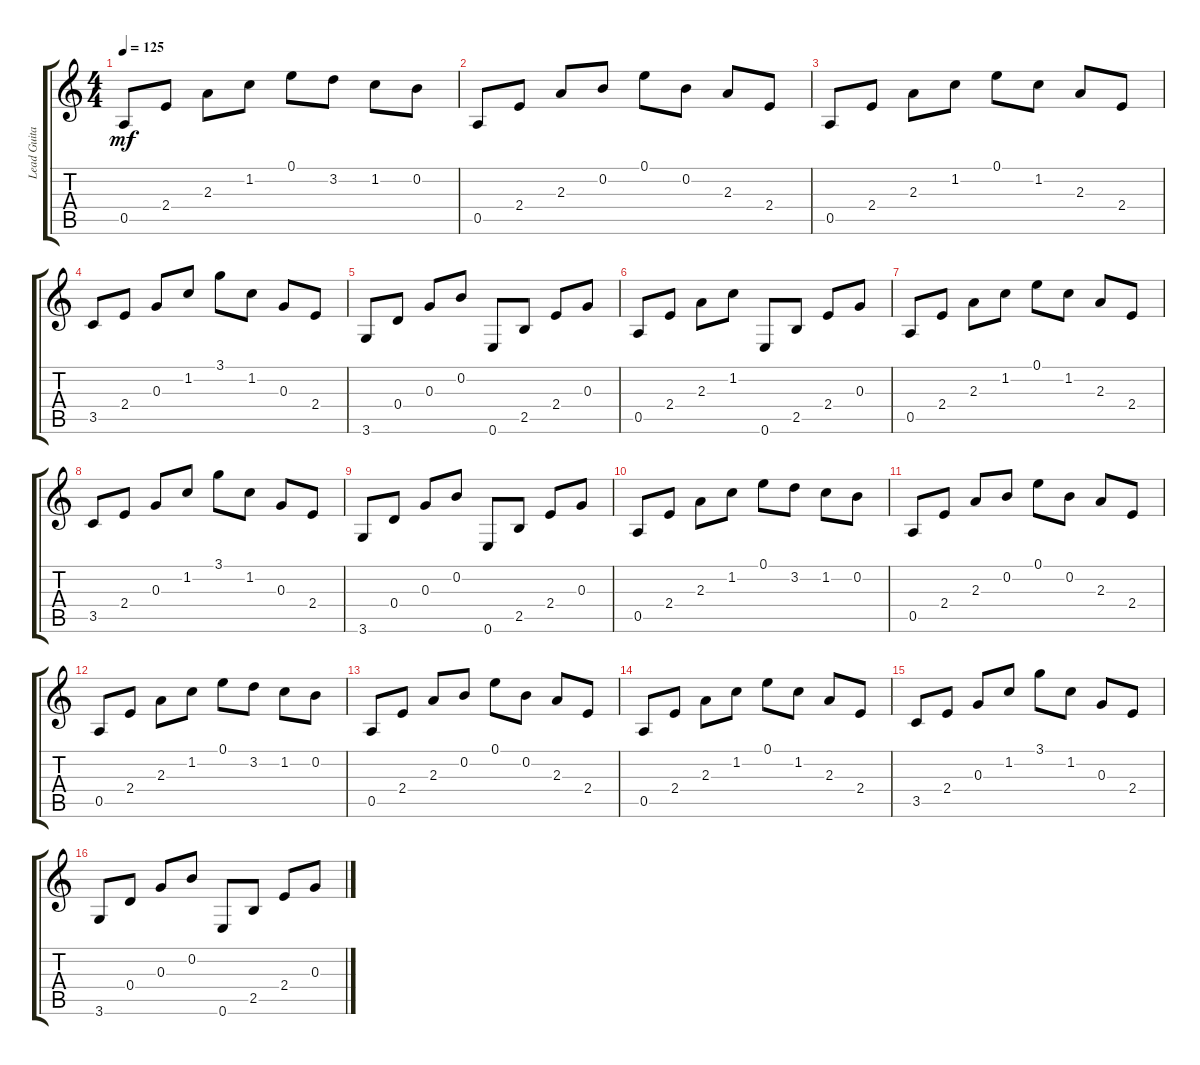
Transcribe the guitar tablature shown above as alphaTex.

\track ("Lead Guitar 2" "Lead Guita") {instrument acousticguitarnylon}
\staff {score tabs}
\tuning (E4 B3 G3 D3 A2 E2) {hide}
\ts (4 4)
\tempo 125
\clef g2
\ks c
0.5.8{dy mf} 2.4.8 2.3.8 1.2.8 0.1.8 3.2.8 1.2.8 0.2.8 |
0.5.8 2.4.8 2.3.8 0.2.8 0.1.8 0.2.8 2.3.8 2.4.8 |
0.5.8 2.4.8 2.3.8 1.2.8 0.1.8 1.2.8 2.3.8 2.4.8 |
3.5.8 2.4.8 0.3.8 1.2.8 3.1.8 1.2.8 0.3.8 2.4.8 |
3.6.8 0.4.8 0.3.8 0.2.8 0.6.8 2.5.8 2.4.8 0.3.8 |
0.5.8 2.4.8 2.3.8 1.2.8 0.6.8 2.5.8 2.4.8 0.3.8 |
0.5.8 2.4.8 2.3.8 1.2.8 0.1.8 1.2.8 2.3.8 2.4.8 |
3.5.8 2.4.8 0.3.8 1.2.8 3.1.8 1.2.8 0.3.8 2.4.8 |
3.6.8 0.4.8 0.3.8 0.2.8 0.6.8 2.5.8 2.4.8 0.3.8 |
0.5.8 2.4.8 2.3.8 1.2.8 0.1.8 3.2.8 1.2.8 0.2.8 |
0.5.8 2.4.8 2.3.8 0.2.8 0.1.8 0.2.8 2.3.8 2.4.8 |
0.5.8 2.4.8 2.3.8 1.2.8 0.1.8 3.2.8 1.2.8 0.2.8 |
0.5.8 2.4.8 2.3.8 0.2.8 0.1.8 0.2.8 2.3.8 2.4.8 |
0.5.8 2.4.8 2.3.8 1.2.8 0.1.8 1.2.8 2.3.8 2.4.8 |
3.5.8 2.4.8 0.3.8 1.2.8 3.1.8 1.2.8 0.3.8 2.4.8 |
3.6.8 0.4.8 0.3.8 0.2.8 0.6.8 2.5.8 2.4.8 0.3.8
